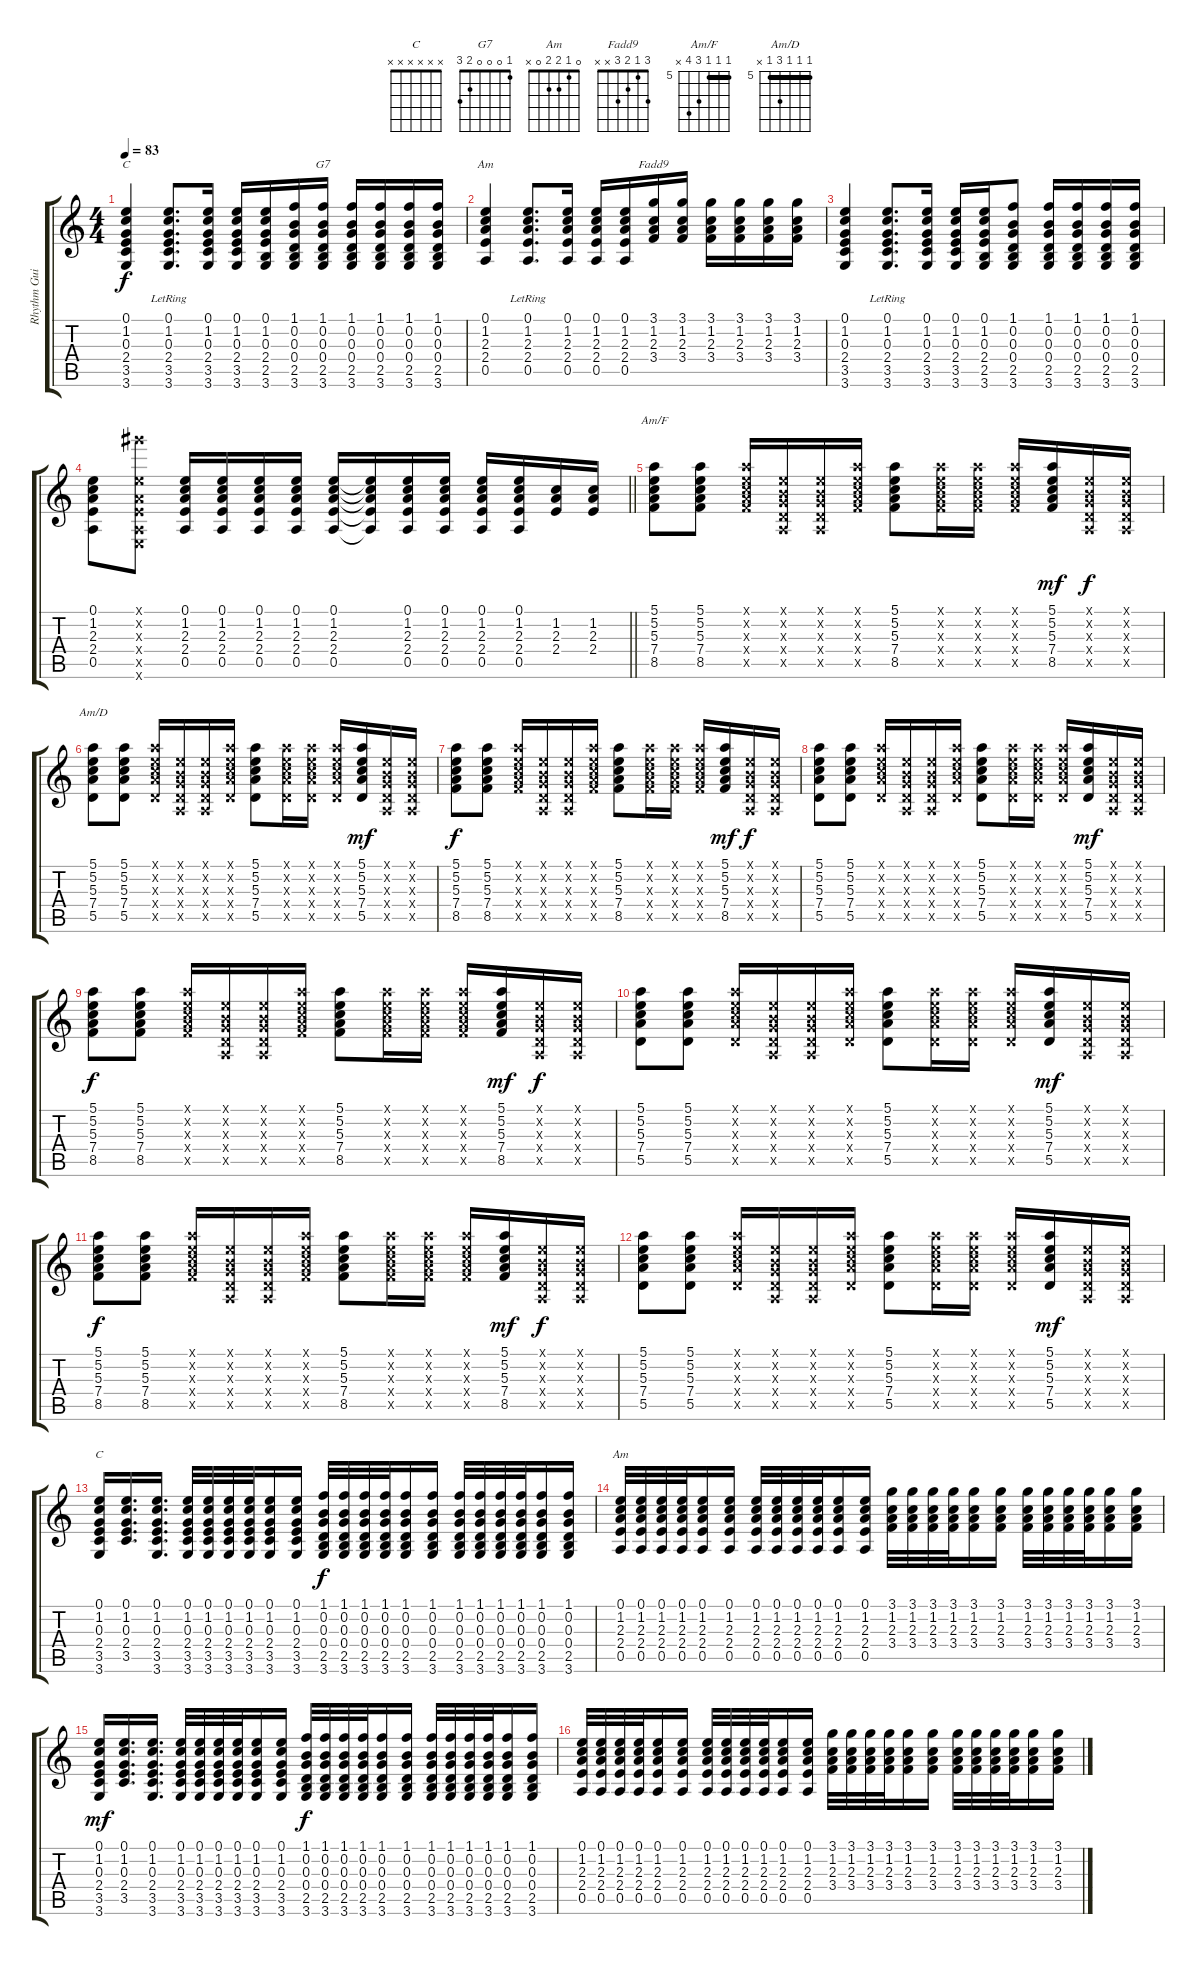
\track ("Rhythm Guitar" "Rhythm Gui") {solo instrument acousticguitarsteel}
\staff {score tabs}
\tuning (E4 B3 G3 D3 A2 E2) {hide}
\chord ("C" 0 1 0 2 3 3)
\chord ("G7" 1 0 0 0 2 3)
\chord ("Am" x x x x x x)
\chord ("Fadd9" 3 1 2 3 x x)
\chord ("Am/F" 5 5 5 7 8 x) {firstfret 5 barre 5}
\chord ("Am/D" 5 5 5 7 5 x) {firstfret 5 barre 5}
\chord ("C" x x x x x x)
\chord ("Am" 0 1 2 2 0 x)
\ts (4 4)
\tempo 83
\clef g2
\ks c
(0.1 1.2 0.3 2.4 3.5 3.6).4{ch "C" dy f} (0.1{lr} 1.2{lr} 0.3{lr} 2.4{lr} 3.5{lr} 3.6{lr}).8{d} (0.1 1.2 0.3 2.4 3.5 3.6).16 (0.1 1.2 0.3 2.4 3.5 3.6).16 (0.1 1.2 0.3 2.4 2.5 3.6).16 (1.1 0.2 0.3 0.4 2.5 3.6).16 (1.1 0.2 0.3 0.4 2.5 3.6).16{ch "G7"} (1.1 0.2 0.3 0.4 2.5 3.6).16 (1.1 0.2 0.3 0.4 2.5 3.6).16 (1.1 0.2 0.3 0.4 2.5 3.6).16 (1.1 0.2 0.3 0.4 2.5 3.6).16 |
(0.1 1.2 2.3 2.4 0.5).4{ch "Am"} (0.1{lr} 1.2{lr} 2.3{lr} 2.4{lr} 0.5{lr}).8{d} (0.1 1.2 2.3 2.4 0.5).16 (0.1 1.2 2.3 2.4 0.5).16 (0.1 1.2 2.3 2.4 0.5).16 (3.1 1.2 2.3 3.4).16{ch "Fadd9"} (3.1 1.2 2.3 3.4).16 (3.1 1.2 2.3 3.4).16 (3.1 1.2 2.3 3.4).16 (3.1 1.2 2.3 3.4).16 (3.1 1.2 2.3 3.4).16 |
(0.1 1.2 0.3 2.4 3.5 3.6).4 (0.1{lr} 1.2{lr} 0.3{lr} 2.4{lr} 3.5{lr} 3.6{lr}).8{d} (0.1 1.2 0.3 2.4 3.5 3.6).16 (0.1 1.2 0.3 2.4 3.5 3.6).16 (0.1 1.2 0.3 2.4 2.5 3.6).16 (1.1 0.2 0.3 0.4 2.5 3.6).8 (1.1 0.2 0.3 0.4 2.5 3.6).16 (1.1 0.2 0.3 0.4 2.5 3.6).16 (1.1 0.2 0.3 0.4 2.5 3.6).16 (1.1 0.2 0.3 0.4 2.5 3.6).16 |
\barLineRight lightlight
(0.1 1.2 2.3 2.4 0.5).8 (0.1{x} 21.2{x} 2.3{x} 2.4{x} 0.5{x} 0.6{x}).8 (0.1 1.2 2.3 2.4 0.5).16 (0.1 1.2 2.3 2.4 0.5).16 (0.1 1.2 2.3 2.4 0.5).16 (0.1 1.2 2.3 2.4 0.5).16 (0.1 1.2 2.3 2.4 0.5).16 (0.1{t} 1.2{t} 2.3{t} 2.4{t} 0.5{t}).16 (0.1 1.2 2.3 2.4 0.5).16 (0.1 1.2 2.3 2.4 0.5).16 (0.1 1.2 2.3 2.4 0.5).16 (0.1 1.2 2.3 2.4 0.5).16 (1.2 2.3 2.4).16 (1.2 2.3 2.4).16 |
(5.1 5.2 5.3 7.4 8.5).8{ch "Am/F"} (5.1 5.2 5.3 7.4 8.5).8 (5.1{x} 5.2{x} 5.3{x} 7.4{x} 8.5{x}).16 (0.1{x} 0.2{x} 0.3{x} 0.4{x} 0.5{x}).16 (0.1{x} 0.2{x} 0.3{x} 0.4{x} 0.5{x}).16 (5.1{x} 5.2{x} 5.3{x} 7.4{x} 8.5{x}).16 (5.1 5.2 5.3 7.4 8.5).8 (5.1{x} 5.2{x} 5.3{x} 7.4{x} 8.5{x}).16 (5.1{x} 5.2{x} 5.3{x} 7.4{x} 8.5{x}).16 (5.1{x} 5.2{x} 5.3{x} 7.4{x} 8.5{x}).16 (5.1 5.2 5.3 7.4 8.5).16{dy mf} (0.1{x} 0.2{x} 0.3{x} 0.4{x} 0.5{x}).16{dy f} (0.1{x} 0.2{x} 0.3{x} 0.4{x} 0.5{x}).16 |
(5.1 5.2 5.3 7.4 5.5).8{ch "Am/D"} (5.1 5.2 5.3 7.4 5.5).8 (5.1{x} 5.2{x} 5.3{x} 7.4{x} 5.5{x}).16 (0.1{x} 0.2{x} 0.3{x} 0.4{x} 0.5{x}).16 (0.1{x} 0.2{x} 0.3{x} 0.4{x} 0.5{x}).16 (5.1{x} 5.2{x} 5.3{x} 7.4{x} 5.5{x}).16 (5.1 5.2 5.3 7.4 5.5).8 (5.1{x} 5.2{x} 5.3{x} 7.4{x} 5.5{x}).16 (5.1{x} 5.2{x} 5.3{x} 7.4{x} 5.5{x}).16 (5.1{x} 5.2{x} 5.3{x} 7.4{x} 5.5{x}).16 (5.1 5.2 5.3 7.4 5.5).16{dy mf} (0.1{x} 0.2{x} 0.3{x} 0.4{x} 0.5{x}).16 (0.1{x} 0.2{x} 0.3{x} 0.4{x} 0.5{x}).16 |
(5.1 5.2 5.3 7.4 8.5).8{dy f} (5.1 5.2 5.3 7.4 8.5).8 (5.1{x} 5.2{x} 5.3{x} 7.4{x} 8.5{x}).16 (0.1{x} 0.2{x} 0.3{x} 0.4{x} 0.5{x}).16 (0.1{x} 0.2{x} 0.3{x} 0.4{x} 0.5{x}).16 (5.1{x} 5.2{x} 5.3{x} 7.4{x} 8.5{x}).16 (5.1 5.2 5.3 7.4 8.5).8 (5.1{x} 5.2{x} 5.3{x} 7.4{x} 8.5{x}).16 (5.1{x} 5.2{x} 5.3{x} 7.4{x} 8.5{x}).16 (5.1{x} 5.2{x} 5.3{x} 7.4{x} 8.5{x}).16 (5.1 5.2 5.3 7.4 8.5).16{dy mf} (0.1{x} 0.2{x} 0.3{x} 0.4{x} 0.5{x}).16{dy f} (0.1{x} 0.2{x} 0.3{x} 0.4{x} 0.5{x}).16 |
(5.1 5.2 5.3 7.4 5.5).8 (5.1 5.2 5.3 7.4 5.5).8 (5.1{x} 5.2{x} 5.3{x} 7.4{x} 5.5{x}).16 (0.1{x} 0.2{x} 0.3{x} 0.4{x} 0.5{x}).16 (0.1{x} 0.2{x} 0.3{x} 0.4{x} 0.5{x}).16 (5.1{x} 5.2{x} 5.3{x} 7.4{x} 5.5{x}).16 (5.1 5.2 5.3 7.4 5.5).8 (5.1{x} 5.2{x} 5.3{x} 7.4{x} 5.5{x}).16 (5.1{x} 5.2{x} 5.3{x} 7.4{x} 5.5{x}).16 (5.1{x} 5.2{x} 5.3{x} 7.4{x} 5.5{x}).16 (5.1 5.2 5.3 7.4 5.5).16{dy mf} (0.1{x} 0.2{x} 0.3{x} 0.4{x} 0.5{x}).16 (0.1{x} 0.2{x} 0.3{x} 0.4{x} 0.5{x}).16 |
(5.1 5.2 5.3 7.4 8.5).8{dy f} (5.1 5.2 5.3 7.4 8.5).8 (5.1{x} 5.2{x} 5.3{x} 7.4{x} 8.5{x}).16 (0.1{x} 0.2{x} 0.3{x} 0.4{x} 0.5{x}).16 (0.1{x} 0.2{x} 0.3{x} 0.4{x} 0.5{x}).16 (5.1{x} 5.2{x} 5.3{x} 7.4{x} 8.5{x}).16 (5.1 5.2 5.3 7.4 8.5).8 (5.1{x} 5.2{x} 5.3{x} 7.4{x} 8.5{x}).16 (5.1{x} 5.2{x} 5.3{x} 7.4{x} 8.5{x}).16 (5.1{x} 5.2{x} 5.3{x} 7.4{x} 8.5{x}).16 (5.1 5.2 5.3 7.4 8.5).16{dy mf} (0.1{x} 0.2{x} 0.3{x} 0.4{x} 0.5{x}).16{dy f} (0.1{x} 0.2{x} 0.3{x} 0.4{x} 0.5{x}).16 |
(5.1 5.2 5.3 7.4 5.5).8 (5.1 5.2 5.3 7.4 5.5).8 (5.1{x} 5.2{x} 5.3{x} 7.4{x} 5.5{x}).16 (0.1{x} 0.2{x} 0.3{x} 0.4{x} 0.5{x}).16 (0.1{x} 0.2{x} 0.3{x} 0.4{x} 0.5{x}).16 (5.1{x} 5.2{x} 5.3{x} 7.4{x} 5.5{x}).16 (5.1 5.2 5.3 7.4 5.5).8 (5.1{x} 5.2{x} 5.3{x} 7.4{x} 5.5{x}).16 (5.1{x} 5.2{x} 5.3{x} 7.4{x} 5.5{x}).16 (5.1{x} 5.2{x} 5.3{x} 7.4{x} 5.5{x}).16 (5.1 5.2 5.3 7.4 5.5).16{dy mf} (0.1{x} 0.2{x} 0.3{x} 0.4{x} 0.5{x}).16 (0.1{x} 0.2{x} 0.3{x} 0.4{x} 0.5{x}).16 |
(5.1 5.2 5.3 7.4 8.5).8{dy f} (5.1 5.2 5.3 7.4 8.5).8 (5.1{x} 5.2{x} 5.3{x} 7.4{x} 8.5{x}).16 (0.1{x} 0.2{x} 0.3{x} 0.4{x} 0.5{x}).16 (0.1{x} 0.2{x} 0.3{x} 0.4{x} 0.5{x}).16 (5.1{x} 5.2{x} 5.3{x} 7.4{x} 8.5{x}).16 (5.1 5.2 5.3 7.4 8.5).8 (5.1{x} 5.2{x} 5.3{x} 7.4{x} 8.5{x}).16 (5.1{x} 5.2{x} 5.3{x} 7.4{x} 8.5{x}).16 (5.1{x} 5.2{x} 5.3{x} 7.4{x} 8.5{x}).16 (5.1 5.2 5.3 7.4 8.5).16{dy mf} (0.1{x} 0.2{x} 0.3{x} 0.4{x} 0.5{x}).16{dy f} (0.1{x} 0.2{x} 0.3{x} 0.4{x} 0.5{x}).16 |
(5.1 5.2 5.3 7.4 5.5).8 (5.1 5.2 5.3 7.4 5.5).8 (5.1{x} 5.2{x} 5.3{x} 7.4{x} 5.5{x}).16 (0.1{x} 0.2{x} 0.3{x} 0.4{x} 0.5{x}).16 (0.1{x} 0.2{x} 0.3{x} 0.4{x} 0.5{x}).16 (5.1{x} 5.2{x} 5.3{x} 7.4{x} 5.5{x}).16 (5.1 5.2 5.3 7.4 5.5).8 (5.1{x} 5.2{x} 5.3{x} 7.4{x} 5.5{x}).16 (5.1{x} 5.2{x} 5.3{x} 7.4{x} 5.5{x}).16 (5.1{x} 5.2{x} 5.3{x} 7.4{x} 5.5{x}).16 (5.1 5.2 5.3 7.4 5.5).16{dy mf} (0.1{x} 0.2{x} 0.3{x} 0.4{x} 0.5{x}).16 (0.1{x} 0.2{x} 0.3{x} 0.4{x} 0.5{x}).16 |
(0.1 1.2 0.3 2.4 3.5 3.6).16{ch "C" volume 8} (0.1 1.2 0.3 2.4 3.5).16{d} (0.1 1.2 0.3 2.4 3.5 3.6).16{d} (0.1 1.2 0.3 2.4 3.5 3.6).32 (0.1 1.2 0.3 2.4 3.5 3.6).32 (0.1 1.2 0.3 2.4 3.5 3.6).32 (0.1 1.2 0.3 2.4 3.5 3.6).32 (0.1 1.2 0.3 2.4 3.5 3.6).16 (0.1 1.2 0.3 2.4 3.5 3.6).16 (1.1 0.2 0.3 0.4 2.5 3.6).32{dy f} (1.1 0.2 0.3 0.4 2.5 3.6).32 (1.1 0.2 0.3 0.4 2.5 3.6).32 (1.1 0.2 0.3 0.4 2.5 3.6).32 (1.1 0.2 0.3 0.4 2.5 3.6).16 (1.1 0.2 0.3 0.4 2.5 3.6).16 (1.1 0.2 0.3 0.4 2.5 3.6).32 (1.1 0.2 0.3 0.4 2.5 3.6).32 (1.1 0.2 0.3 0.4 2.5 3.6).32 (1.1 0.2 0.3 0.4 2.5 3.6).32 (1.1 0.2 0.3 0.4 2.5 3.6).16 (1.1 0.2 0.3 0.4 2.5 3.6).16 |
(0.1 1.2 2.3 2.4 0.5).32{ch "Am"} (0.1 1.2 2.3 2.4 0.5).32 (0.1 1.2 2.3 2.4 0.5).32 (0.1 1.2 2.3 2.4 0.5).32 (0.1 1.2 2.3 2.4 0.5).16 (0.1 1.2 2.3 2.4 0.5).16 (0.1 1.2 2.3 2.4 0.5).32 (0.1 1.2 2.3 2.4 0.5).32 (0.1 1.2 2.3 2.4 0.5).32 (0.1 1.2 2.3 2.4 0.5).32 (0.1 1.2 2.3 2.4 0.5).16 (0.1 1.2 2.3 2.4 0.5).16 (3.1 1.2 2.3 3.4).32 (3.1 1.2 2.3 3.4).32 (3.1 1.2 2.3 3.4).32 (3.1 1.2 2.3 3.4).32 (3.1 1.2 2.3 3.4).16 (3.1 1.2 2.3 3.4).16 (3.1 1.2 2.3 3.4).32 (3.1 1.2 2.3 3.4).32 (3.1 1.2 2.3 3.4).32 (3.1 1.2 2.3 3.4).32 (3.1 1.2 2.3 3.4).16 (3.1 1.2 2.3 3.4).16 |
(0.1 1.2 0.3 2.4 3.5 3.6).16{dy mf volume 8} (0.1 1.2 0.3 2.4 3.5).16{d} (0.1 1.2 0.3 2.4 3.5 3.6).16{d} (0.1 1.2 0.3 2.4 3.5 3.6).32 (0.1 1.2 0.3 2.4 3.5 3.6).32 (0.1 1.2 0.3 2.4 3.5 3.6).32 (0.1 1.2 0.3 2.4 3.5 3.6).32 (0.1 1.2 0.3 2.4 3.5 3.6).16 (0.1 1.2 0.3 2.4 3.5 3.6).16 (1.1 0.2 0.3 0.4 2.5 3.6).32{dy f} (1.1 0.2 0.3 0.4 2.5 3.6).32 (1.1 0.2 0.3 0.4 2.5 3.6).32 (1.1 0.2 0.3 0.4 2.5 3.6).32 (1.1 0.2 0.3 0.4 2.5 3.6).16 (1.1 0.2 0.3 0.4 2.5 3.6).16 (1.1 0.2 0.3 0.4 2.5 3.6).32 (1.1 0.2 0.3 0.4 2.5 3.6).32 (1.1 0.2 0.3 0.4 2.5 3.6).32 (1.1 0.2 0.3 0.4 2.5 3.6).32 (1.1 0.2 0.3 0.4 2.5 3.6).16 (1.1 0.2 0.3 0.4 2.5 3.6).16 |
(0.1 1.2 2.3 2.4 0.5).32 (0.1 1.2 2.3 2.4 0.5).32 (0.1 1.2 2.3 2.4 0.5).32 (0.1 1.2 2.3 2.4 0.5).32 (0.1 1.2 2.3 2.4 0.5).16 (0.1 1.2 2.3 2.4 0.5).16 (0.1 1.2 2.3 2.4 0.5).32 (0.1 1.2 2.3 2.4 0.5).32 (0.1 1.2 2.3 2.4 0.5).32 (0.1 1.2 2.3 2.4 0.5).32 (0.1 1.2 2.3 2.4 0.5).16 (0.1 1.2 2.3 2.4 0.5).16 (3.1 1.2 2.3 3.4).32 (3.1 1.2 2.3 3.4).32 (3.1 1.2 2.3 3.4).32 (3.1 1.2 2.3 3.4).32 (3.1 1.2 2.3 3.4).16 (3.1 1.2 2.3 3.4).16 (3.1 1.2 2.3 3.4).32 (3.1 1.2 2.3 3.4).32 (3.1 1.2 2.3 3.4).32 (3.1 1.2 2.3 3.4).32 (3.1 1.2 2.3 3.4).16 (3.1 1.2 2.3 3.4).16
